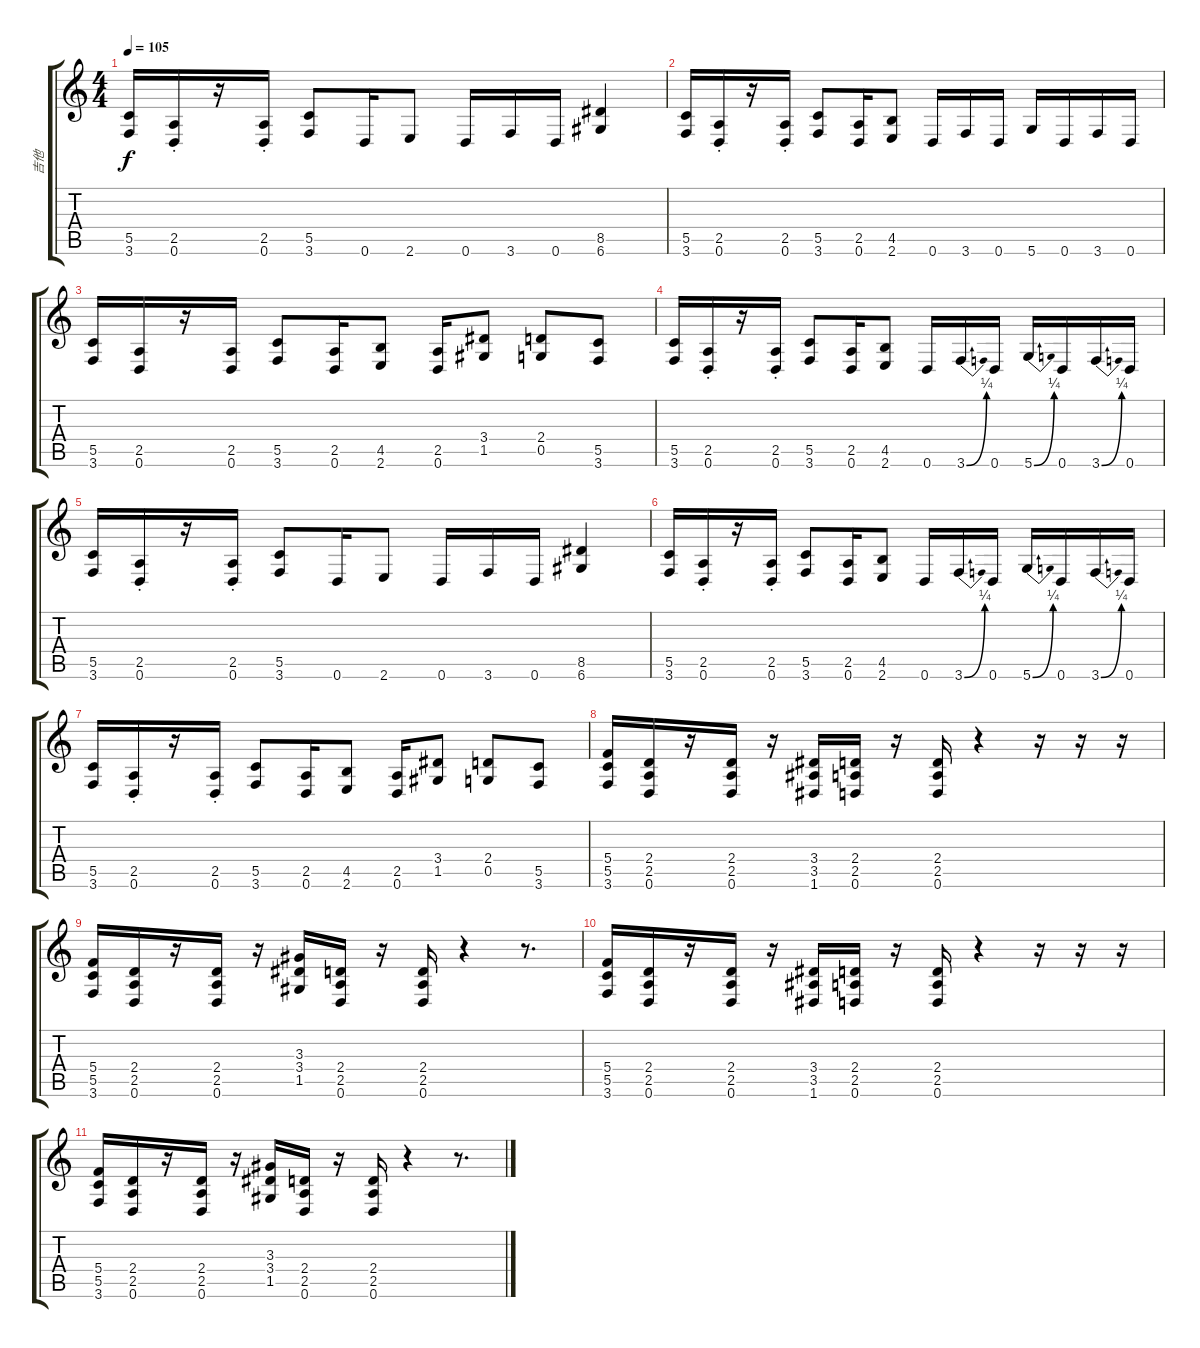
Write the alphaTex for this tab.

\track ("吉他" "吉他") {instrument electricguitarclean}
\staff {score tabs}
\tuning (D4 A3 F3 C3 G2 D2) {hide}
\ts (4 4)
\tempo 105
\clef g2
\ks c
(5.5 3.6).16{dy f} (2.5{st} 0.6).16 r.16 (2.5{st} 0.6{st}).16 (5.5 3.6).8 0.6.16 2.6.8 0.6.16 3.6.16 0.6.16 (8.5 6.6).4 |
(5.5 3.6).16 (2.5 0.6{st}).16 r.16 (2.5{st} 0.6{st}).16 (5.5 3.6).8 (2.5 0.6).16 (4.5 2.6).8 0.6.16 3.6.16 0.6.16 5.6.16 0.6.16 3.6.16 0.6.16 |
(5.5 3.6).16 (2.5 0.6).16 r.16 (2.5 0.6).16 (5.5 3.6).8 (2.5 0.6).16 (4.5 2.6).8 (2.5 0.6).16 (3.4 1.5).8 (2.4 0.5).8 (5.5 3.6).8 |
(5.5 3.6).16 (2.5{st} 0.6{st}).16 r.16 (2.5{st} 0.6{st}).16 (5.5 3.6).8 (2.5 0.6).16 (4.5 2.6).8 0.6.16 3.6{be (bend 0 0 60 1)}.16 0.6.16 5.6{be (bend 0 0 60 1)}.16 0.6.16 3.6{be (bend 0 0 60 1)}.16 0.6.16 |
(5.5 3.6).16 (2.5{st} 0.6{st}).16 r.16 (2.5{st} 0.6{st}).16 (5.5 3.6).8 0.6.16 2.6.8 0.6.16 3.6.16 0.6.16 (8.5 6.6).4 |
(5.5 3.6).16 (2.5{st} 0.6{st}).16 r.16 (2.5{st} 0.6{st}).16 (5.5 3.6).8 (2.5 0.6).16 (4.5 2.6).8 0.6.16 3.6{be (bend 0 0 60 1)}.16 0.6.16 5.6{be (bend 0 0 60 1)}.16 0.6.16 3.6{be (bend 0 0 60 1)}.16 0.6.16 |
(5.5 3.6).16 (2.5{st} 0.6{st}).16 r.16 (2.5{st} 0.6{st}).16 (5.5 3.6).8 (2.5 0.6).16 (4.5 2.6).8 (2.5 0.6).16 (3.4 1.5).8 (2.4 0.5).8 (5.5 3.6).8 |
(5.4 5.5 3.6).16 (2.4 2.5 0.6).16 r.16 (2.4 2.5 0.6).16 r.16 (3.4 3.5 1.6).16 (2.4 2.5 0.6).16 r.16 (2.4 2.5 0.6).16 r.4 r.16 r.16 r.16 |
(5.4 5.5 3.6).16 (2.4 2.5 0.6).16 r.16 (2.4 2.5 0.6).16 r.16 (3.3 3.4 1.5).16 (2.4 2.5 0.6).16 r.16 (2.4 2.5 0.6).16 r.4 r.8{d} |
(5.4 5.5 3.6).16 (2.4 2.5 0.6).16 r.16 (2.4 2.5 0.6).16 r.16 (3.4 3.5 1.6).16 (2.4 2.5 0.6).16 r.16 (2.4 2.5 0.6).16 r.4 r.16 r.16 r.16 |
(5.4 5.5 3.6).16 (2.4 2.5 0.6).16 r.16 (2.4 2.5 0.6).16 r.16 (3.3 3.4 1.5).16 (2.4 2.5 0.6).16 r.16 (2.4 2.5 0.6).16 r.4 r.8{d}
